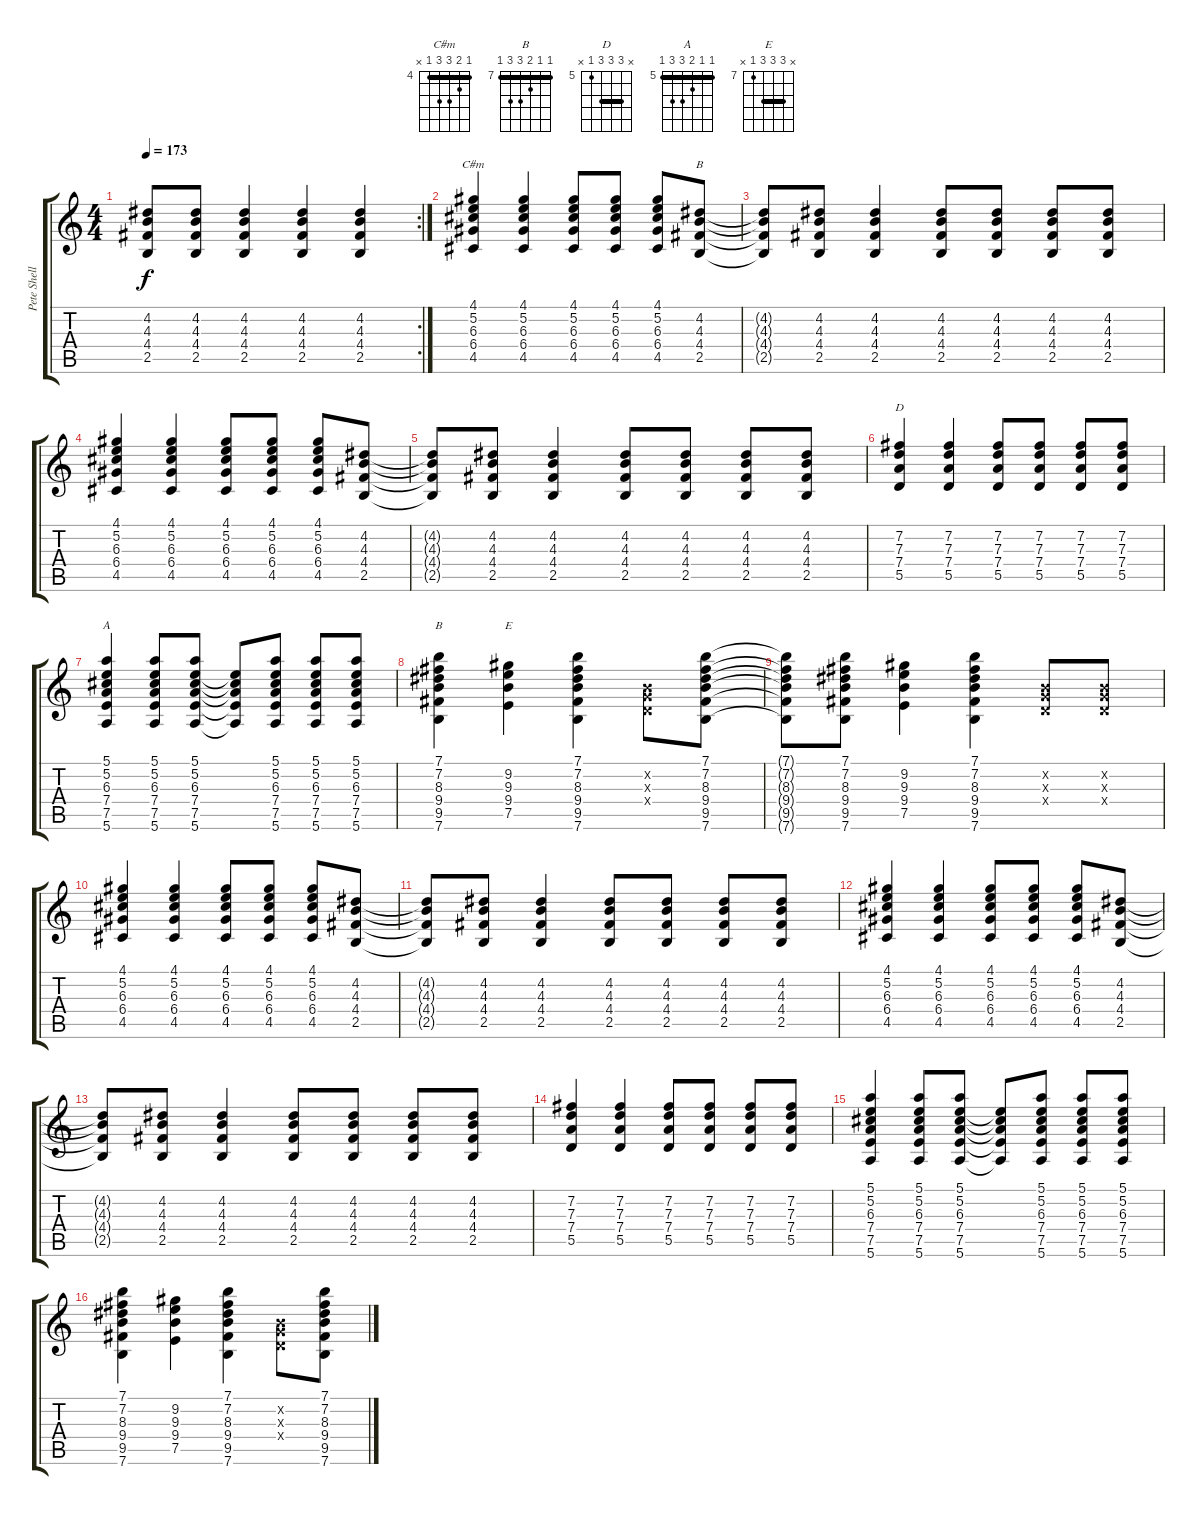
\track ("Pete Shelley " "Pete Shell") {instrument distortionguitar}
\staff {score tabs}
\tuning (E4 B3 G3 D3 A2 E2) {hide}
\chord ("C#m" 4 5 6 6 4 x) {firstfret 4 barre 4}
\chord ("B" x 4 4 4 2 x) {barre 4}
\chord ("D" x 7 7 7 5 x) {firstfret 5 barre 7}
\chord ("A" 5 5 6 7 7 5) {firstfret 5 barre 5}
\chord ("B" 7 7 8 9 9 7) {firstfret 7 barre 7}
\chord ("E" x 9 9 9 7 x) {firstfret 7 barre 9}
\rc 2
\ts (4 4)
\tempo 173
\clef g2
\ks c
(4.2 4.3 4.4 2.5).8{dy f} (4.2 4.3 4.4 2.5).8 (4.2 4.3 4.4 2.5).4 (4.2 4.3 4.4 2.5).4 (4.2 4.3 4.4 2.5).4 |
(4.1 5.2 6.3 6.4 4.5).4{ch "C#m"} (4.1 5.2 6.3 6.4 4.5).4 (4.1 5.2 6.3 6.4 4.5).8 (4.1 5.2 6.3 6.4 4.5).8 (4.1 5.2 6.3 6.4 4.5).8 (4.2 4.3 4.4 2.5).8{ch "B"} |
(4.2{t} 4.3{t} 4.4{t} 2.5{t}).8 (4.2 4.3 4.4 2.5).8 (4.2 4.3 4.4 2.5).4 (4.2 4.3 4.4 2.5).8 (4.2 4.3 4.4 2.5).8 (4.2 4.3 4.4 2.5).8 (4.2 4.3 4.4 2.5).8 |
(4.1 5.2 6.3 6.4 4.5).4 (4.1 5.2 6.3 6.4 4.5).4 (4.1 5.2 6.3 6.4 4.5).8 (4.1 5.2 6.3 6.4 4.5).8 (4.1 5.2 6.3 6.4 4.5).8 (4.2 4.3 4.4 2.5).8 |
(4.2{t} 4.3{t} 4.4{t} 2.5{t}).8 (4.2 4.3 4.4 2.5).8 (4.2 4.3 4.4 2.5).4 (4.2 4.3 4.4 2.5).8 (4.2 4.3 4.4 2.5).8 (4.2 4.3 4.4 2.5).8 (4.2 4.3 4.4 2.5).8 |
(7.2 7.3 7.4 5.5).4{ch "D"} (7.2 7.3 7.4 5.5).4 (7.2 7.3 7.4 5.5).8 (7.2 7.3 7.4 5.5).8 (7.2 7.3 7.4 5.5).8 (7.2 7.3 7.4 5.5).8 |
(5.1 5.2 6.3 7.4 7.5 5.6).4{ch "A"} (5.1 5.2 6.3 7.4 7.5 5.6).8 (5.1 5.2 6.3 7.4 7.5 5.6).8 (5.2{t} 6.3{t} 7.4{t} 7.5{t} 5.6{t}).8 (5.1 5.2 6.3 7.4 7.5 5.6).8 (5.1 5.2 6.3 7.4 7.5 5.6).8 (5.1 5.2 6.3 7.4 7.5 5.6).8 |
(7.1 7.2 8.3 9.4 9.5 7.6).4{ch "B"} (9.2 9.3 9.4 7.5).4{ch "E"} (7.1 7.2 8.3 9.4 9.5 7.6).4 (0.2{x} 0.3{x} 0.4{x}).8 (7.1 7.2 8.3 9.4 9.5 7.6).8 |
(7.1{t} 7.2{t} 8.3{t} 9.4{t} 9.5{t} 7.6{t}).8 (7.1 7.2 8.3 9.4 9.5 7.6).8 (9.2 9.3 9.4 7.5).4 (7.1 7.2 8.3 9.4 9.5 7.6).4 (0.2{x} 0.3{x} 0.4{x}).8 (0.2{x} 0.3{x} 0.4{x}).8 |
(4.1 5.2 6.3 6.4 4.5).4 (4.1 5.2 6.3 6.4 4.5).4 (4.1 5.2 6.3 6.4 4.5).8 (4.1 5.2 6.3 6.4 4.5).8 (4.1 5.2 6.3 6.4 4.5).8 (4.2 4.3 4.4 2.5).8 |
(4.2{t} 4.3{t} 4.4{t} 2.5{t}).8 (4.2 4.3 4.4 2.5).8 (4.2 4.3 4.4 2.5).4 (4.2 4.3 4.4 2.5).8 (4.2 4.3 4.4 2.5).8 (4.2 4.3 4.4 2.5).8 (4.2 4.3 4.4 2.5).8 |
(4.1 5.2 6.3 6.4 4.5).4 (4.1 5.2 6.3 6.4 4.5).4 (4.1 5.2 6.3 6.4 4.5).8 (4.1 5.2 6.3 6.4 4.5).8 (4.1 5.2 6.3 6.4 4.5).8 (4.2 4.3 4.4 2.5).8 |
(4.2{t} 4.3{t} 4.4{t} 2.5{t}).8 (4.2 4.3 4.4 2.5).8 (4.2 4.3 4.4 2.5).4 (4.2 4.3 4.4 2.5).8 (4.2 4.3 4.4 2.5).8 (4.2 4.3 4.4 2.5).8 (4.2 4.3 4.4 2.5).8 |
(7.2 7.3 7.4 5.5).4 (7.2 7.3 7.4 5.5).4 (7.2 7.3 7.4 5.5).8 (7.2 7.3 7.4 5.5).8 (7.2 7.3 7.4 5.5).8 (7.2 7.3 7.4 5.5).8 |
(5.1 5.2 6.3 7.4 7.5 5.6).4 (5.1 5.2 6.3 7.4 7.5 5.6).8 (5.1 5.2 6.3 7.4 7.5 5.6).8 (5.2{t} 6.3{t} 7.4{t} 7.5{t} 5.6{t}).8 (5.1 5.2 6.3 7.4 7.5 5.6).8 (5.1 5.2 6.3 7.4 7.5 5.6).8 (5.1 5.2 6.3 7.4 7.5 5.6).8 |
(7.1 7.2 8.3 9.4 9.5 7.6).4 (9.2 9.3 9.4 7.5).4 (7.1 7.2 8.3 9.4 9.5 7.6).4 (0.2{x} 0.3{x} 0.4{x}).8 (7.1 7.2 8.3 9.4 9.5 7.6).8
